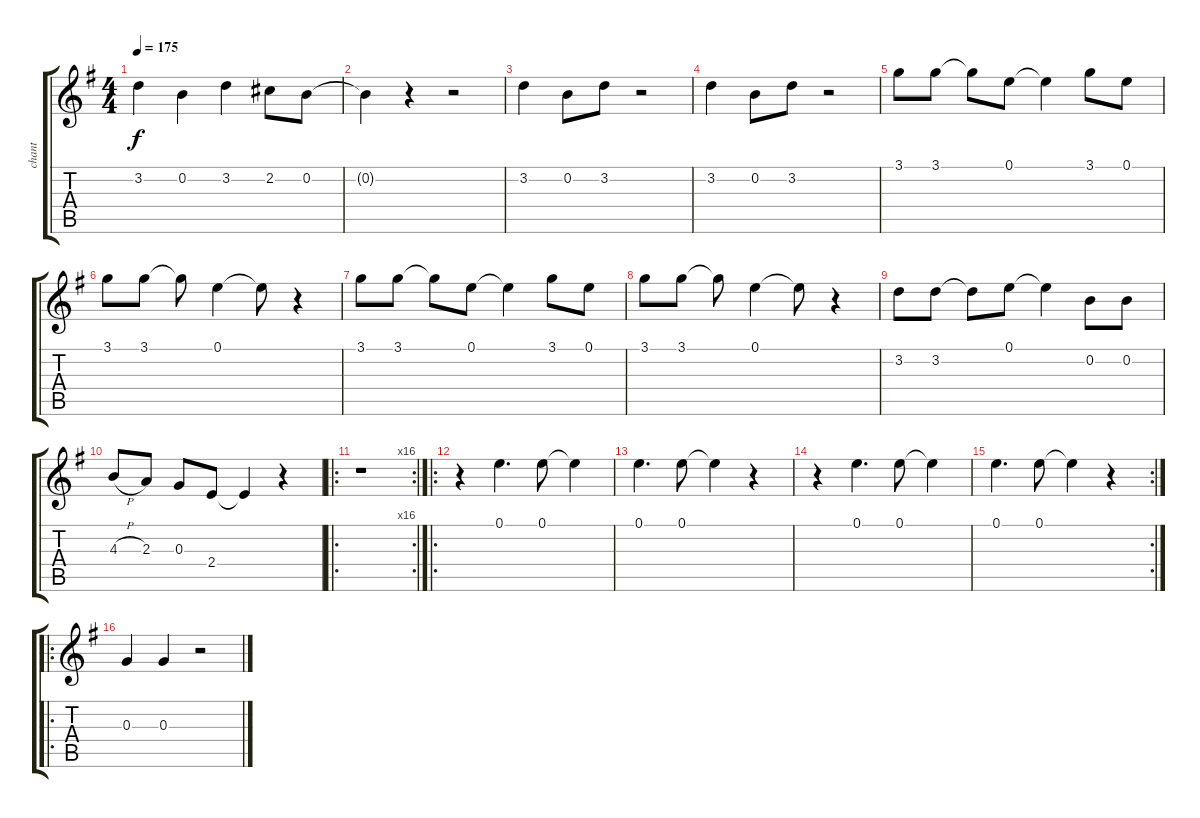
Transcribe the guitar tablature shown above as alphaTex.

\track ("chant" "chant") {instrument slapbass1}
\staff {score tabs}
\tuning (E4 B3 G3 D3 A2 E2) {hide}
\ts (4 4)
\tempo 175
\clef g2
\ks g
3.2.4{dy f} 0.2.4 3.2.4 2.2.8 0.2.8 |
0.2{t}.4 r.4 r.2 |
3.2.4 0.2.8 3.2.8 r.2 |
3.2.4 0.2.8 3.2.8 r.2 |
3.1.8 3.1.8 3.1{t}.8 0.1.8 0.1{t}.4 3.1.8 0.1.8 |
3.1.8 3.1.8 3.1{t}.8 0.1.4 0.1{t}.8 r.4 |
3.1.8 3.1.8 3.1{t}.8 0.1.8 0.1{t}.4 3.1.8 0.1.8 |
3.1.8 3.1.8 3.1{t}.8 0.1.4 0.1{t}.8 r.4 |
3.2.8 3.2.8 3.2{t}.8 0.1.8 0.1{t}.4 0.2.8 0.2.8 |
4.3{h}.8 2.3.8 0.3.8 2.4.8 2.4{t}.4 r.4 |
\ro
\rc 16
r.1 |
\ro
r.4 0.1.4{d} 0.1.8 0.1{t}.4 |
0.1.4{d} 0.1.8 0.1{t}.4 r.4 |
r.4 0.1.4{d} 0.1.8 0.1{t}.4 |
\rc 2
0.1.4{d} 0.1.8 0.1{t}.4 r.4 |
\ro
0.3.4 0.3.4 r.2
